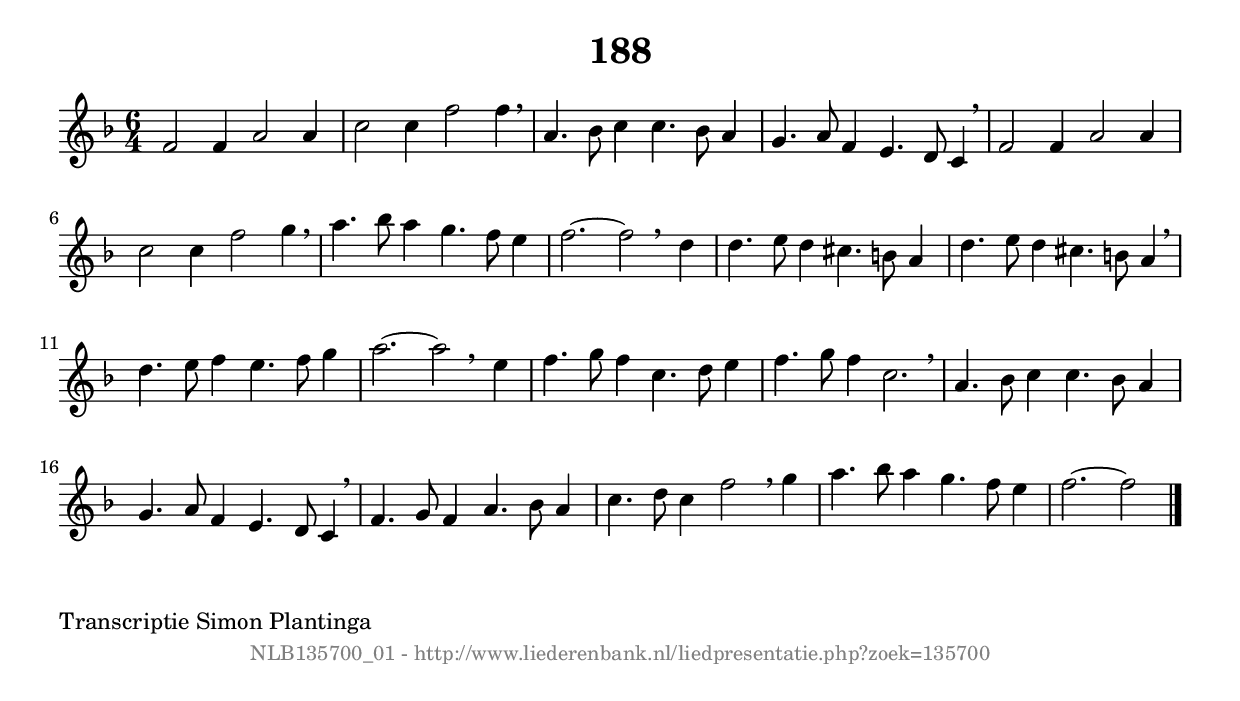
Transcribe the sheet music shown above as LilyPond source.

%
% produced by wce2krn 1.64 (7 June 2014)
%
\version"2.16"
#(append! paper-alist '(("long" . (cons (* 210 mm) (* 2000 mm)))))
#(set-default-paper-size "long")
sb = {\breathe}
mBreak = {\breathe }
bBreak = {\breathe }
x = {\once\override NoteHead #'style = #'cross }
gl=\glissando
itime={\override Staff.TimeSignature #'stencil = ##f }
ficta = {\once\set suggestAccidentals = ##t}
fine = {\once\override Score.RehearsalMark #'self-alignment-X = #1 \mark \markup {\italic{Fine}}}
dc = {\once\override Score.RehearsalMark #'self-alignment-X = #1 \mark \markup {\italic{D.C.}}}
dcf = {\once\override Score.RehearsalMark #'self-alignment-X = #1 \mark \markup {\italic{D.C. al Fine}}}
dcc = {\once\override Score.RehearsalMark #'self-alignment-X = #1 \mark \markup {\italic{D.C. al Coda}}}
ds = {\once\override Score.RehearsalMark #'self-alignment-X = #1 \mark \markup {\italic{D.S.}}}
dsf = {\once\override Score.RehearsalMark #'self-alignment-X = #1 \mark \markup {\italic{D.S. al Fine}}}
dsc = {\once\override Score.RehearsalMark #'self-alignment-X = #1 \mark \markup {\italic{D.S. al Coda}}}
pv = {\set Score.repeatCommands = #'((volta "1"))}
sv = {\set Score.repeatCommands = #'((volta "2"))}
tv = {\set Score.repeatCommands = #'((volta "3"))}
qv = {\set Score.repeatCommands = #'((volta "4"))}
xv = {\set Score.repeatCommands = #'((volta #f))}
\header{ tagline = ""
title = "188"
}
\score {{
\key f \major
\relative g'
{
\set melismaBusyProperties = #'()
\time 6/4
\tempo 4=120
\override Score.MetronomeMark #'transparent = ##t
\override Score.RehearsalMark #'break-visibility = #(vector #t #t #f)
f2 f4 a2 a4 | c2 c4 f2 f4 \sb | a,4. bes8 c4 c4. bes8 a4 | g4. a8 f4 e4. d8 c4 | \mBreak \bar "|"
f2 f4 a2 a4 | c2 c4 f2 g4 \sb | a4. bes8 a4 g4. f8 e4 | f2.~ f2 \bar ":|:" \bBreak
d4 | d4. e8 d4 cis4. b8 a4 | d4. e8 d4 cis4. b8 a4 \sb | d4. e8 f4 e4. f8 g4 | a2.~ a2 \bar ":|:" \bBreak
e4 | f4. g8 f4 c4. d8 e4 | f4. g8 f4 c2. \sb | a4. bes8 c4 c4. bes8 a4 | g4. a8 f4 e4. d8 c4 | \mBreak \bar "|"
f4. g8 f4 a4. bes8 a4 | c4. d8 c4 f2 \sb g4 | a4. bes8 a4 g4. f8 e4 | f2.~ f2 \bar "|."
 }}
 \midi { }
 \layout {
            indent = 0.0\cm
}
}
\markup { \wordwrap-string #" 
Transcriptie Simon Plantinga
"}
\markup { \vspace #0 } \markup { \with-color #grey \fill-line { \center-column { \smaller "NLB135700_01 - http://www.liederenbank.nl/liedpresentatie.php?zoek=135700" } } }
